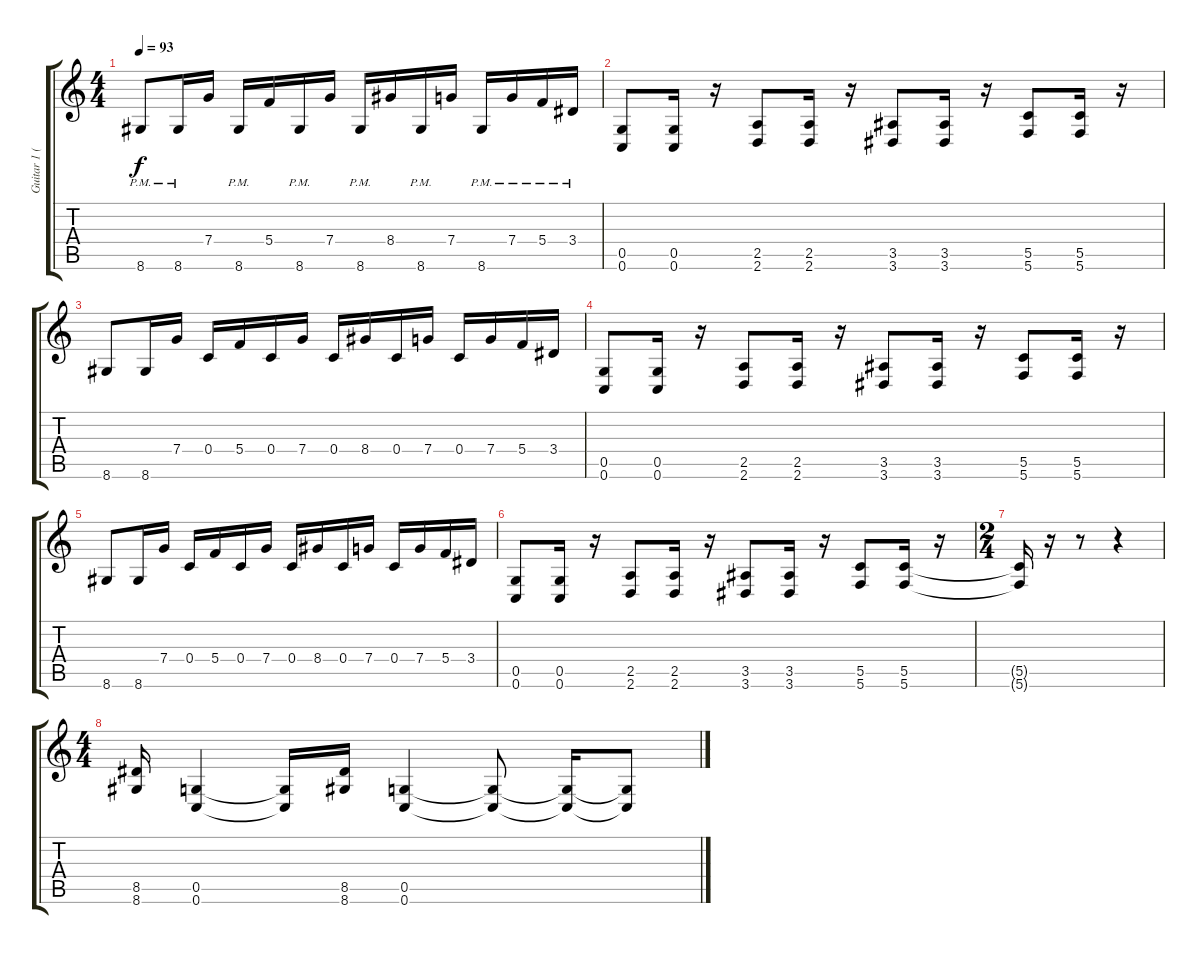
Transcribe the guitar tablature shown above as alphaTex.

\track ("Guitar 1 (Distorted- Tuck)" "Guitar 1 (") {instrument distortionguitar}
\staff {score tabs}
\tuning (D4 A3 F3 C3 G2 C2) {hide}
\ts (4 4)
\tempo 93
\clef g2
\ks c
8.6{pm}.8{dy f} 8.6{pm}.16 7.4.16 8.6{pm}.16 5.4.16 8.6{pm}.16 7.4.16 8.6{pm}.16 8.4.16 8.6{pm}.16 7.4.16 8.6{pm}.16 7.4{pm}.16 5.4{pm}.16 3.4{pm}.16 |
(0.5 0.6).8 (0.5 0.6).16 r.16 (2.5 2.6).8 (2.5 2.6).16 r.16 (3.5 3.6).8 (3.5 3.6).16 r.16 (5.5 5.6).8 (5.5 5.6).16 r.16 |
8.6.8 8.6.16 7.4.16 0.4.16 5.4.16 0.4.16 7.4.16 0.4.16 8.4.16 0.4.16 7.4.16 0.4.16 7.4.16 5.4.16 3.4.16 |
(0.5 0.6).8 (0.5 0.6).16 r.16 (2.5 2.6).8 (2.5 2.6).16 r.16 (3.5 3.6).8 (3.5 3.6).16 r.16 (5.5 5.6).8 (5.5 5.6).16 r.16 |
8.6.8 8.6.16 7.4.16 0.4.16 5.4.16 0.4.16 7.4.16 0.4.16 8.4.16 0.4.16 7.4.16 0.4.16 7.4.16 5.4.16 3.4.16 |
(0.5 0.6).8 (0.5 0.6).16 r.16 (2.5 2.6).8 (2.5 2.6).16 r.16 (3.5 3.6).8 (3.5 3.6).16 r.16 (5.5 5.6).8 (5.5 5.6).16 r.16 |
\ts (2 4)
(5.5{t} 5.6{t}).16 r.16 r.8 r.4 |
\ts (4 4)
(8.5 8.6).16 (0.5 0.6).4 (0.5{t} 0.6{t}).16 (8.5 8.6).16 (0.5 0.6).4 (0.5{t} 0.6{t}).8 (0.5{t} 0.6{t}).16 (0.5{t} 0.6{t}).8
